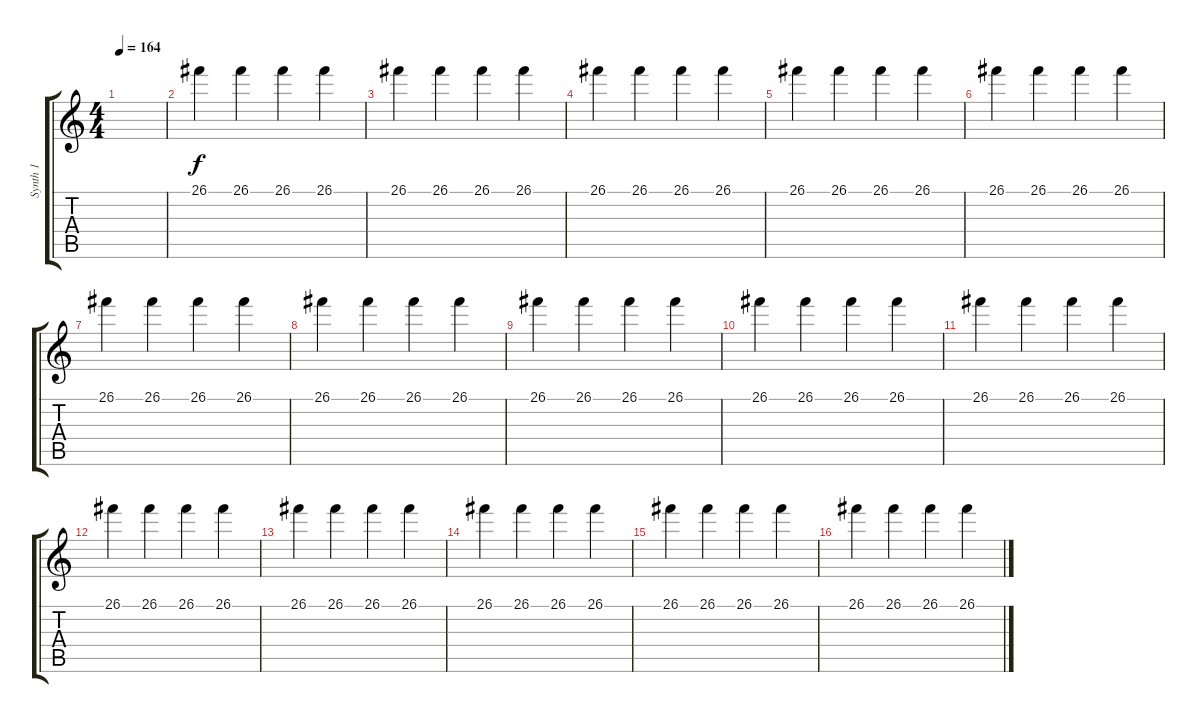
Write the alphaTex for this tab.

\track ("Synth 1" "Synth 1") {instrument stringensemble1}
\staff {score tabs}
\tuning (E4 B3 G3 D3 A2 E2) {hide}
\ts (4 4)
\tempo 164
\clef g2
\ks c
|
26.1.4 26.1.4 26.1.4 26.1.4 |
26.1.4 26.1.4 26.1.4 26.1.4 |
26.1.4 26.1.4 26.1.4 26.1.4 |
26.1.4 26.1.4 26.1.4 26.1.4 |
26.1.4 26.1.4 26.1.4 26.1.4 |
26.1.4 26.1.4 26.1.4 26.1.4 |
26.1.4 26.1.4 26.1.4 26.1.4 |
26.1.4 26.1.4 26.1.4 26.1.4 |
26.1.4 26.1.4 26.1.4 26.1.4 |
26.1.4 26.1.4 26.1.4 26.1.4 |
26.1.4 26.1.4 26.1.4 26.1.4 |
26.1.4 26.1.4 26.1.4 26.1.4 |
26.1.4 26.1.4 26.1.4 26.1.4 |
26.1.4 26.1.4 26.1.4 26.1.4 |
26.1.4 26.1.4 26.1.4 26.1.4
